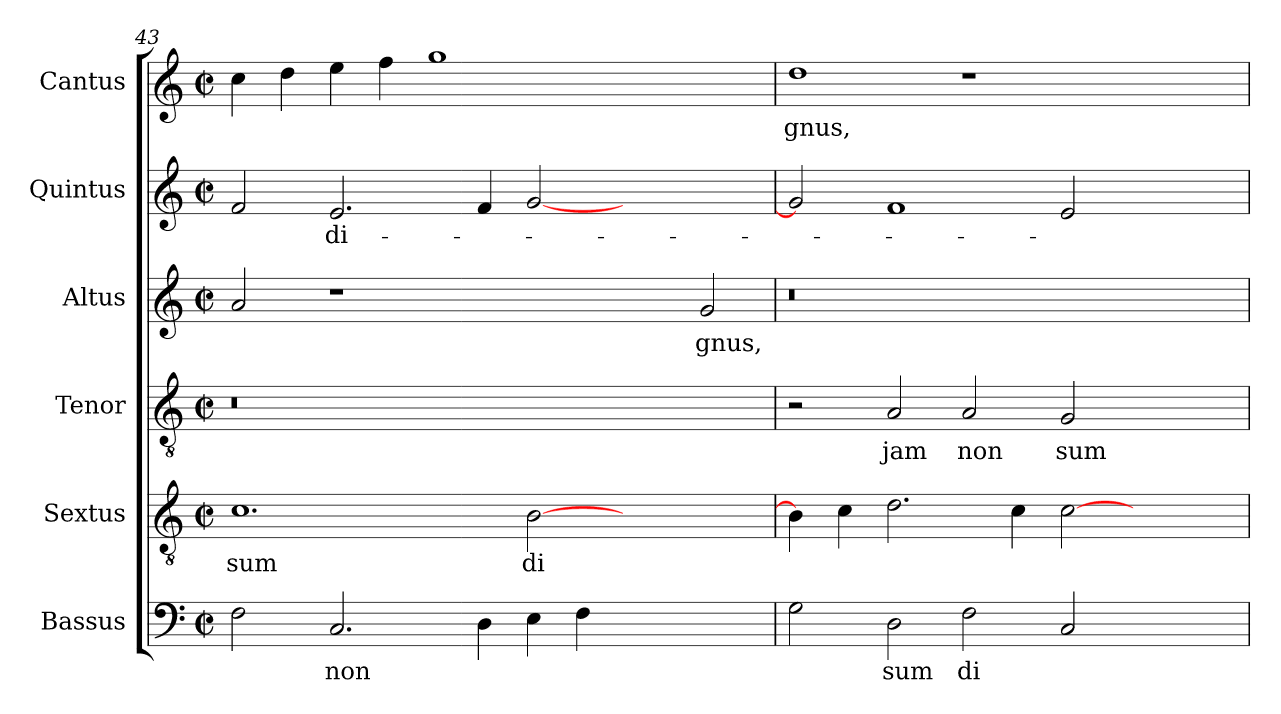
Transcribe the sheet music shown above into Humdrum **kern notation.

**kern	**text	**kern	**text	**kern	**text	**kern	**text	**kern	**text	**kern	**text
*part6	*part6	*part5	*part5	*part4	*part4	*part3	*part3	*part2	*part2	*part1	*part1
*staff6	*staff6	*staff5	*staff5	*staff4	*staff4	*staff3	*staff3	*staff2	*staff2	*staff1	*staff1
*I"Bassus	*	*I"Sextus	*	*I"Tenor	*	*I"Altus	*	*I"Quintus	*	*I"Cantus	*
*clefF4	*	*clefGv2	*	*clefGv2	*	*clefG2	*	*clefG2	*	*clefG2	*
*M2/2	*	*M2/2	*	*M2/2	*	*M2/2	*	*M2/2	*	*M2/2	*
*met(c|)	*	*met(c|)	*	*met(c|)	*	*met(c|)	*	*met(c|)	*	*met(c|)	*
=43	=43	=43	=43	=43	=43	=43	=43	=43	=43	=43	=43
!	!	!	!LO:LY:b:cj	!	!	!	!	!	!	!	!
2F\	.	1.c	sum	0r	.	2a/	.	2f/	.	4cc\	.
.	.	.	.	.	.	.	.	.	.	4dd\	.
!	!LO:LY:b	!	!	!	!	!LO:N:vis=1	!	!	!LO:LY:b:cj	!	!
2.C/	non	.	.	.	.	0r	.	2.e/	di-	4ee\	.
.	.	.	.	.	.	.	.	.	.	4ff\	.
.	.	.	.	.	.	.	.	.	.	1gg	.
4D\	.	.	.	.	.	.	.	4f/	.	.	.
!	!	!	!LO:LY:b:cj	!	!	!	!	!	!	!	!
4E\	.	[>2B\	di	.	.	.	.	[<2g/	.	.	.
4F\	.	.	.	.	.	.	.	.	.	.	.
1ryy	.	1ryy	.	1ryy	.	.	.	1ryy	.	1ryy	.
!	!	!	!	!	!	!	!LO:LY:b:cj	!	!	!	!
.	.	.	.	.	.	2g/	gnus,	.	.	.	.
=44	=44	=44	=44	=44	=44	=44	=44	=44	=44	=44	=44
!	!	!	!	!	!	!	!	!	!	!	!LO:LY:b:cj
2G\	.	4B\]	.	2r	.	0r	.	2g/]	.	1dd	-gnus,
.	.	4c\	.	.	.	.	.	.	.	.	.
!	!LO:LY:b:cj	!	!	!	!LO:LY:b:cj	!	!	!	!	!	!
2D\	sum	2.d\	.	2A/	jam	.	.	1f	.	.	.
!	!LO:LY:b:cj	!	!	!	!LO:LY:b:cj	!	!	!	!	!LO:N:vis=1	!
2F\	di	.	.	2A/	non	.	.	.	.	0r	.
.	.	4c\	.	.	.	.	.	.	.	.	.
!	!	!	!	!	!LO:LY:b:cj	!	!	!	!	!	!
2C/	.	[<2c\	.	2G/	sum	.	.	2e/	.	.	.
1ryy	.	1ryy	.	1ryy	.	1ryy	.	1ryy	.	.	.
=	=	=	=	=	=	=	=	=	=	=	=
*-	*-	*-	*-	*-	*-	*-	*-	*-	*-	*-	*-
